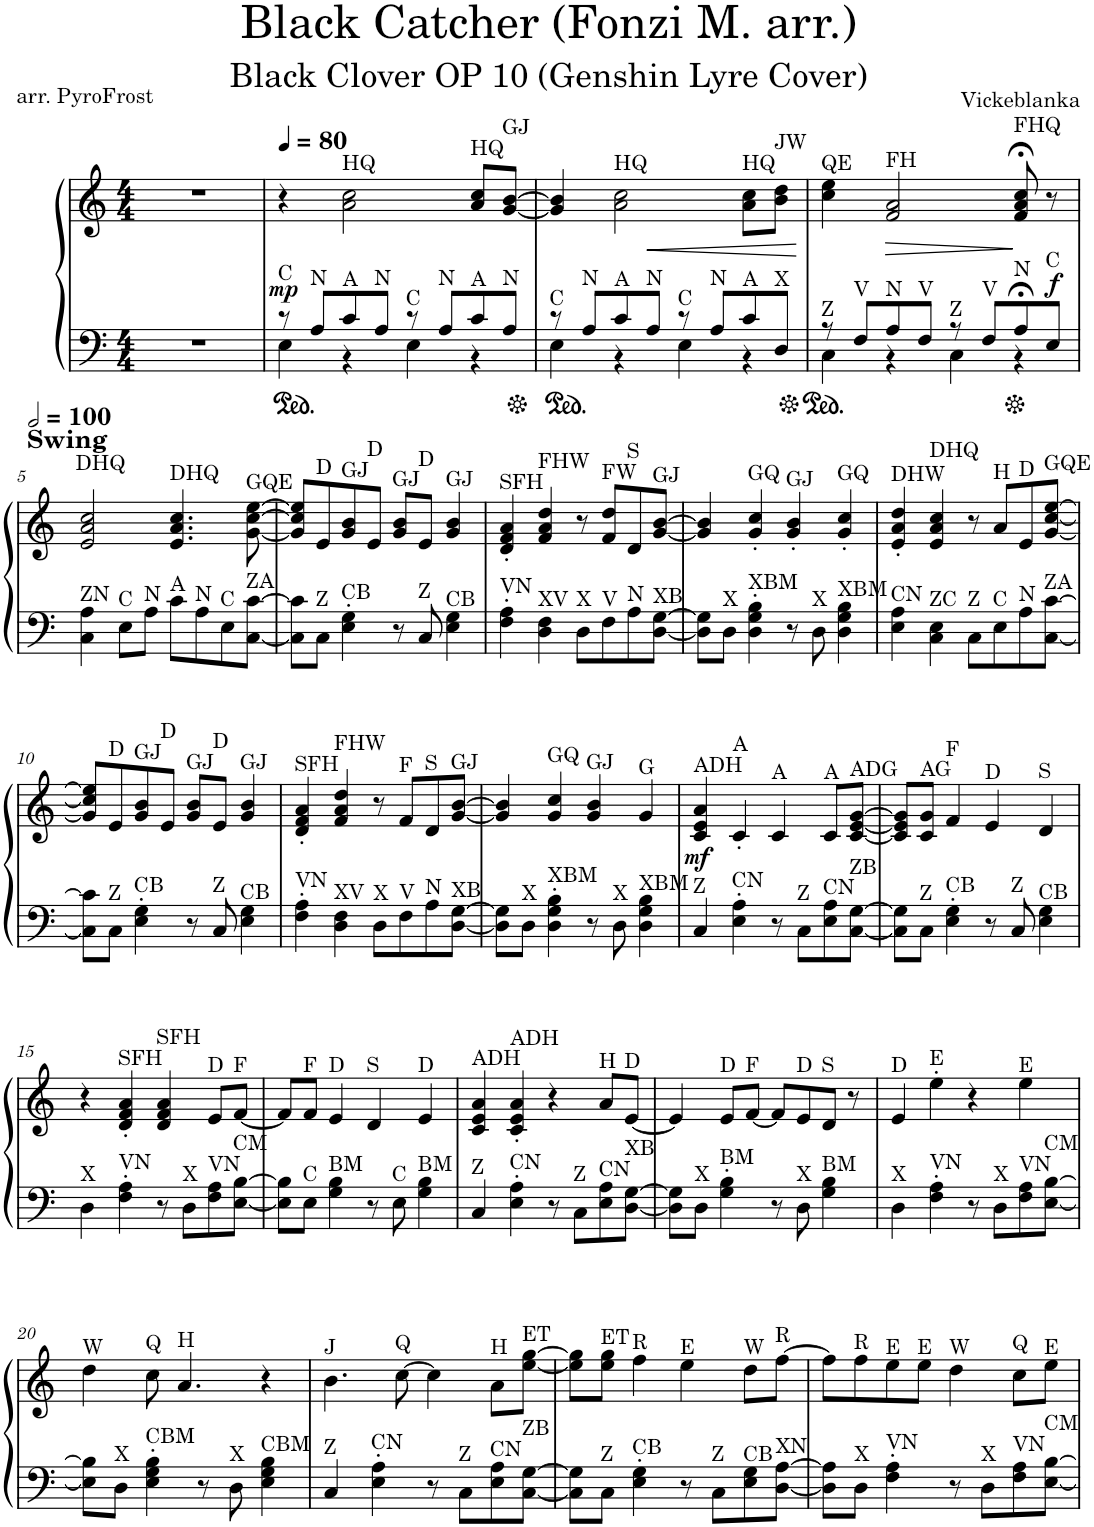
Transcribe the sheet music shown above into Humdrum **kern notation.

**kern	**kern	**dynam
*part1	*part1	*part1
*staff2	*staff1	*staff1/2
*I"Piano	*	*
*I'Pno.	*	*
*clefF4	*clefG2	*
*k[]	*k[]	*
*M4/4	*M4/4	*
=1	=1	=1
1r	1r	.
=2	=2	=2
*	*MM80	*
*^	*	*
!LO:TX:a:t=C	!	!	!
!	!	!	!LO:DY:a=2
8r	4E\	4r	mp
!LO:TX:a:t=N	!	!	!
8A/L	.	.	.
!	!	!LO:TX:a:t=HQ	!
!LO:TX:a:t=A	!	!	!
8c/	4r	2a\ 2cc\	.
!LO:TX:a:t=N	!	!	!
8A/J	.	.	.
!LO:TX:a:t=C	!	!	!
8r	4E\	.	.
!LO:TX:a:t=N	!	!	!
8A/L	.	.	.
!	!	!LO:TX:a:t=HQ	!
!LO:TX:a:t=A	!	!	!
8c/	4r	8a/ 8cc/L	.
!	!	!LO:TX:a:t=GJ	!
!LO:TX:a:t=N	!	!	!
8A/J	.	[8g/ [8b/J	.
=3	=3	=3	=3
!LO:TX:a:t=C	!	!	!
8r	4E\	4g/] 4b/]	.
!LO:TX:a:t=N	!	!	!
8A/L	.	.	.
!	!	!LO:TX:a:t=HQ	!
!LO:TX:a:t=A	!	!	!
!	!	!	!LO:HP:b
8c/	4r	2a\ 2cc\	<
!LO:TX:a:t=N	!	!	!
8A/J	.	.	.
!LO:TX:a:t=C	!	!	!
8r	4E\	.	.
!LO:TX:a:t=N	!	!	!
8A/L	.	.	.
!	!	!LO:TX:a:t=HQ	!
!LO:TX:a:t=A	!	!	!
8c/	4r	8a\ 8cc\L	.
!	!	!LO:TX:a:t=JW	!
!LO:TX:a:t=X	!	!	!
8D/J	.	8b\ 8dd\J	.
*v	*v	*	*
.	.	[
=4	=4	=4
*^	*	*
!	!	!LO:TX:a:t=QE	!
!LO:TX:a:t=Z	!	!	!
8r	4C\	4cc\ 4ee\	.
!LO:TX:a:t=V	!	!	!
8F/L	.	.	.
!	!	!LO:TX:a:t=FH	!
!LO:TX:a:t=N	!	!	!
!	!	!	!LO:HP:b
8A/	4r	2f/ 2a/	>
!LO:TX:a:t=V	!	!	!
8F/J	.	.	.
!LO:TX:a:t=Z	!	!	!
8r	4C\	.	.
!LO:TX:a:t=V	!	!	!
8F/L	.	.	.
!	!	!LO:TX:a:t=FHQ	!
!LO:TX:a:t=N	!	!	!
8A;</	4r	8f/;< 8a/;< 8cc/;<	]
!LO:TX:a:t=C	!	!	!
!	!	!	!LO:DY:a=2
8E/J	.	8r	f
*v	*v	*	*
!!LO:LB:g=z
=5	=5	=5
*k[]	*k[]	*
*	*MM200	*
!	!LO:TX:a:B:t=Swing	!
!	!LO:TX:a:t=DHQ	!
!LO:TX:a:t=ZN	!	!
4C\ 4A\	2e/ 2a/ 2cc/	.
!LO:TX:a:t=C	!	!
8E\L	.	.
!LO:TX:a:t=N	!	!
8A\J	.	.
!	!LO:TX:a:t=DHQ	!
!LO:TX:a:t=A	!	!
8c\L	4.e/ 4.a/ 4.cc/	.
!LO:TX:a:t=N	!	!
8A\	.	.
!LO:TX:a:t=C	!	!
8E\	.	.
!	!LO:TX:a:t=GQE	!
!LO:TX:a:t=ZA	!	!
[8C\ [8c\J	[8g\ [8cc\ [8ee\	.
=6	=6	=6
8C\] 8c\]L	8g/] 8cc/] 8ee/]L	.
!	!LO:TX:a:t=D	!
!LO:TX:a:t=Z	!	!
8C\J	8e/	.
!	!LO:TX:a:t=GJ	!
!LO:TX:a:t=CB	!	!
4E\' 4G\'	8g/ 8b/	.
!	!LO:TX:a:t=D	!
.	8e/J	.
!	!LO:TX:a:t=GJ	!
8r	8g/ 8b/L	.
!	!LO:TX:a:t=D	!
!LO:TX:a:t=Z	!	!
8C/	8e/J	.
!	!LO:TX:a:t=GJ	!
!LO:TX:a:t=CB	!	!
4E\ 4G\	4g/ 4b/	.
=7	=7	=7
!	!LO:TX:a:t=SFH	!
!LO:TX:a:t=VN	!	!
4F\' 4A\'	4d/' 4f/' 4a/'	.
!	!LO:TX:a:t=FHW	!
!LO:TX:a:t=XV	!	!
4D\ 4F\	4f/ 4a/ 4dd/	.
!LO:TX:a:t=X	!	!
8D\L	8r	.
!	!LO:TX:a:t=FW	!
!LO:TX:a:t=V	!	!
8F\	8f/ 8dd/L	.
!	!LO:TX:a:t=S	!
!LO:TX:a:t=N	!	!
8A\	8d/	.
!	!LO:TX:a:t=GJ	!
!LO:TX:a:t=XB	!	!
[8D\ [8G\J	[8g/ [8b/J	.
=8	=8	=8
8D\] 8G\]L	4g/] 4b/]	.
!LO:TX:a:t=X	!	!
8D\J	.	.
!	!LO:TX:a:t=GQ	!
!LO:TX:a:t=XBM	!	!
4D\' 4G\' 4B\'	4g/' 4cc/'	.
!	!LO:TX:a:t=GJ	!
8r	4g/' 4b/'	.
!LO:TX:a:t=X	!	!
8D\	.	.
!	!LO:TX:a:t=GQ	!
!LO:TX:a:t=XBM	!	!
4D\ 4G\ 4B\	4g/' 4cc/'	.
=9	=9	=9
!	!LO:TX:a:t=DHW	!
!LO:TX:a:t=CN	!	!
4E\ 4A\	4e/' 4a/' 4dd/'	.
!	!LO:TX:a:t=DHQ	!
!LO:TX:a:t=ZC	!	!
4C\ 4E\	4e/ 4a/ 4cc/	.
!LO:TX:a:t=Z	!	!
8C\L	8r	.
!	!LO:TX:a:t=H	!
!LO:TX:a:t=C	!	!
8E\	8a/L	.
!	!LO:TX:a:t=D	!
!LO:TX:a:t=N	!	!
8A\	8e/	.
!	!LO:TX:a:t=GQE	!
!LO:TX:a:t=ZA	!	!
[8C\ [8c\J	[8g/ [8cc/ [8ee/J	.
!!LO:LB:g=z
=10	=10	=10
8C\] 8c\]L	8g/] 8cc/] 8ee/]L	.
!	!LO:TX:a:t=D	!
!LO:TX:a:t=Z	!	!
8C\J	8e/	.
!	!LO:TX:a:t=GJ	!
!LO:TX:a:t=CB	!	!
4E\' 4G\'	8g/ 8b/	.
!	!LO:TX:a:t=D	!
.	8e/J	.
!	!LO:TX:a:t=GJ	!
8r	8g/ 8b/L	.
!	!LO:TX:a:t=D	!
!LO:TX:a:t=Z	!	!
8C/	8e/J	.
!	!LO:TX:a:t=GJ	!
!LO:TX:a:t=CB	!	!
4E\ 4G\	4g/ 4b/	.
=11	=11	=11
!	!LO:TX:a:t=SFH	!
!LO:TX:a:t=VN	!	!
4F\' 4A\'	4d/' 4f/' 4a/'	.
!	!LO:TX:a:t=FHW	!
!LO:TX:a:t=XV	!	!
4D\ 4F\	4f/ 4a/ 4dd/	.
!LO:TX:a:t=X	!	!
8D\L	8r	.
!	!LO:TX:a:t=F	!
!LO:TX:a:t=V	!	!
8F\	8f/L	.
!	!LO:TX:a:t=S	!
!LO:TX:a:t=N	!	!
8A\	8d/	.
!	!LO:TX:a:t=GJ	!
!LO:TX:a:t=XB	!	!
[8D\ [8G\J	[8g/ [8b/J	.
=12	=12	=12
8D\] 8G\]L	4g/] 4b/]	.
!LO:TX:a:t=X	!	!
8D\J	.	.
!	!LO:TX:a:t=GQ	!
!LO:TX:a:t=XBM	!	!
4D\' 4G\' 4B\'	4g/ 4cc/	.
!	!LO:TX:a:t=GJ	!
8r	4g/ 4b/	.
!LO:TX:a:t=X	!	!
8D\	.	.
!	!LO:TX:a:t=G	!
!LO:TX:a:t=XBM	!	!
4D\ 4G\ 4B\	4g/	.
=13	=13	=13
!	!LO:TX:a:t=ADH	!
!LO:TX:a:t=Z	!	!
!	!	!LO:DY:b
4C/	4c/ 4e/ 4a/	mf
!	!LO:TX:a:t=A	!
!LO:TX:a:t=CN	!	!
4E\' 4A\'	4c'/	.
!	!LO:TX:a:t=A	!
8r	4c/	.
!LO:TX:a:t=Z	!	!
8C\L	.	.
!	!LO:TX:a:t=A	!
!LO:TX:a:t=CN	!	!
8E\ 8A\	8c/L	.
!	!LO:TX:a:t=ADG	!
!LO:TX:a:t=ZB	!	!
[8C\ [8G\J	[8c/ [8e/ [8g/J	.
=14	=14	=14
8C\] 8G\]L	8c/] 8e/] 8g/]L	.
!	!LO:TX:a:t=AG	!
!LO:TX:a:t=Z	!	!
8C\J	8c/ 8g/J	.
!	!LO:TX:a:t=F	!
!LO:TX:a:t=CB	!	!
4E\' 4G\'	4f/	.
!	!LO:TX:a:t=D	!
8r	4e/	.
!LO:TX:a:t=Z	!	!
8C/	.	.
!	!LO:TX:a:t=S	!
!LO:TX:a:t=CB	!	!
4E\ 4G\	4d/	.
!!LO:LB:g=z
=15	=15	=15
!LO:TX:a:t=X	!	!
4D\	4r	.
!	!LO:TX:a:t=SFH	!
!LO:TX:a:t=VN	!	!
4F\' 4A\'	4d/' 4f/' 4a/'	.
!	!LO:TX:a:t=SFH	!
8r	4d/ 4f/ 4a/	.
!LO:TX:a:t=X	!	!
8D\L	.	.
!	!LO:TX:a:t=D	!
!LO:TX:a:t=VN	!	!
8F\ 8A\	8e/L	.
!	!LO:TX:a:t=F	!
!LO:TX:a:t=CM	!	!
[8E\ [8B\J	[8f/J	.
=16	=16	=16
8E\] 8B\]L	8f/L]	.
!	!LO:TX:a:t=F	!
!LO:TX:a:t=C	!	!
8E\J	8f/J	.
!	!LO:TX:a:t=D	!
!LO:TX:a:t=BM	!	!
4G\ 4B\	4e/	.
!	!LO:TX:a:t=S	!
8r	4d/	.
!LO:TX:a:t=C	!	!
8E\	.	.
!	!LO:TX:a:t=D	!
!LO:TX:a:t=BM	!	!
4G\ 4B\	4e/	.
=17	=17	=17
!	!LO:TX:a:t=ADH	!
!LO:TX:a:t=Z	!	!
4C/	4c/ 4e/ 4a/	.
!	!LO:TX:a:t=ADH	!
!LO:TX:a:t=CN	!	!
4E\' 4A\'	4c/' 4e/' 4a/'	.
8r	4r	.
!LO:TX:a:t=Z	!	!
8C\L	.	.
!	!LO:TX:a:t=H	!
!LO:TX:a:t=CN	!	!
8E\ 8A\	8a/L	.
!	!LO:TX:a:t=D	!
!LO:TX:a:t=XB	!	!
[8D\ [8G\J	[8e/J	.
=18	=18	=18
8D\] 8G\]L	4e/]	.
!LO:TX:a:t=X	!	!
8D\J	.	.
!	!LO:TX:a:t=D	!
!LO:TX:a:t=BM	!	!
4G\' 4B\'	8e/L	.
!	!LO:TX:a:t=F	!
.	[8f/J	.
8r	8f/L]	.
!	!LO:TX:a:t=D	!
!LO:TX:a:t=X	!	!
8D\	8e/	.
!	!LO:TX:a:t=S	!
!LO:TX:a:t=BM	!	!
4G\ 4B\	8d/J	.
.	8r	.
=19	=19	=19
!	!LO:TX:a:t=D	!
!LO:TX:a:t=X	!	!
4D\	4e/	.
!	!LO:TX:a:t=E	!
!LO:TX:a:t=VN	!	!
4F\' 4A\'	4ee'\	.
8r	4r	.
!LO:TX:a:t=X	!	!
8D\L	.	.
!	!LO:TX:a:t=E	!
!LO:TX:a:t=VN	!	!
8F\ 8A\	4ee\	.
!LO:TX:a:t=CM	!	!
[8E\ [8B\J	.	.
!!LO:LB:g=z
=20	=20	=20
!	!LO:TX:a:t=W	!
8E\] 8B\]L	4dd\	.
!LO:TX:a:t=X	!	!
8D\J	.	.
!	!LO:TX:a:t=Q	!
!LO:TX:a:t=CBM	!	!
4E\' 4G\' 4B\'	8cc\	.
!	!LO:TX:a:t=H	!
.	4.a/	.
8r	.	.
!LO:TX:a:t=X	!	!
8D\	.	.
!LO:TX:a:t=CBM	!	!
4E\ 4G\ 4B\	4r	.
=21	=21	=21
!	!LO:TX:a:t=J	!
!LO:TX:a:t=Z	!	!
4C/	4.b\	.
!LO:TX:a:t=CN	!	!
4E\' 4A\'	.	.
!	!LO:TX:a:t=Q	!
.	[8cc\	.
8r	4cc\]	.
!LO:TX:a:t=Z	!	!
8C\L	.	.
!	!LO:TX:a:t=H	!
!LO:TX:a:t=CN	!	!
8E\ 8A\	8a\L	.
!	!LO:TX:a:t=ET	!
!LO:TX:a:t=ZB	!	!
[8C\ [8G\J	[8ee\ [8gg\J	.
=22	=22	=22
8C\] 8G\]L	8ee\] 8gg\]L	.
!	!LO:TX:a:t=ET	!
!LO:TX:a:t=Z	!	!
8C\J	8ee\ 8gg\J	.
!	!LO:TX:a:t=R	!
!LO:TX:a:t=CB	!	!
4E\' 4G\'	4ff\	.
!	!LO:TX:a:t=E	!
8r	4ee\	.
!LO:TX:a:t=Z	!	!
8C\L	.	.
!	!LO:TX:a:t=W	!
!LO:TX:a:t=CB	!	!
8E\ 8G\	8dd\L	.
!	!LO:TX:a:t=R	!
!LO:TX:a:t=XN	!	!
[8D\ [8A\J	[8ff\J	.
=23	=23	=23
8D\] 8A\]L	8ff\L]	.
!	!LO:TX:a:t=R	!
!LO:TX:a:t=X	!	!
8D\J	8ff\	.
!	!LO:TX:a:t=E	!
!LO:TX:a:t=VN	!	!
4F\' 4A\'	8ee\	.
!	!LO:TX:a:t=E	!
.	8ee\J	.
!	!LO:TX:a:t=W	!
8r	4dd\	.
!LO:TX:a:t=X	!	!
8D\L	.	.
!	!LO:TX:a:t=Q	!
!LO:TX:a:t=VN	!	!
8F\ 8A\	8cc\L	.
!	!LO:TX:a:t=E	!
!LO:TX:a:t=CM	!	!
[8E\ [8B\J	8ee\J	.
=	=	=
*-	*-	*-
